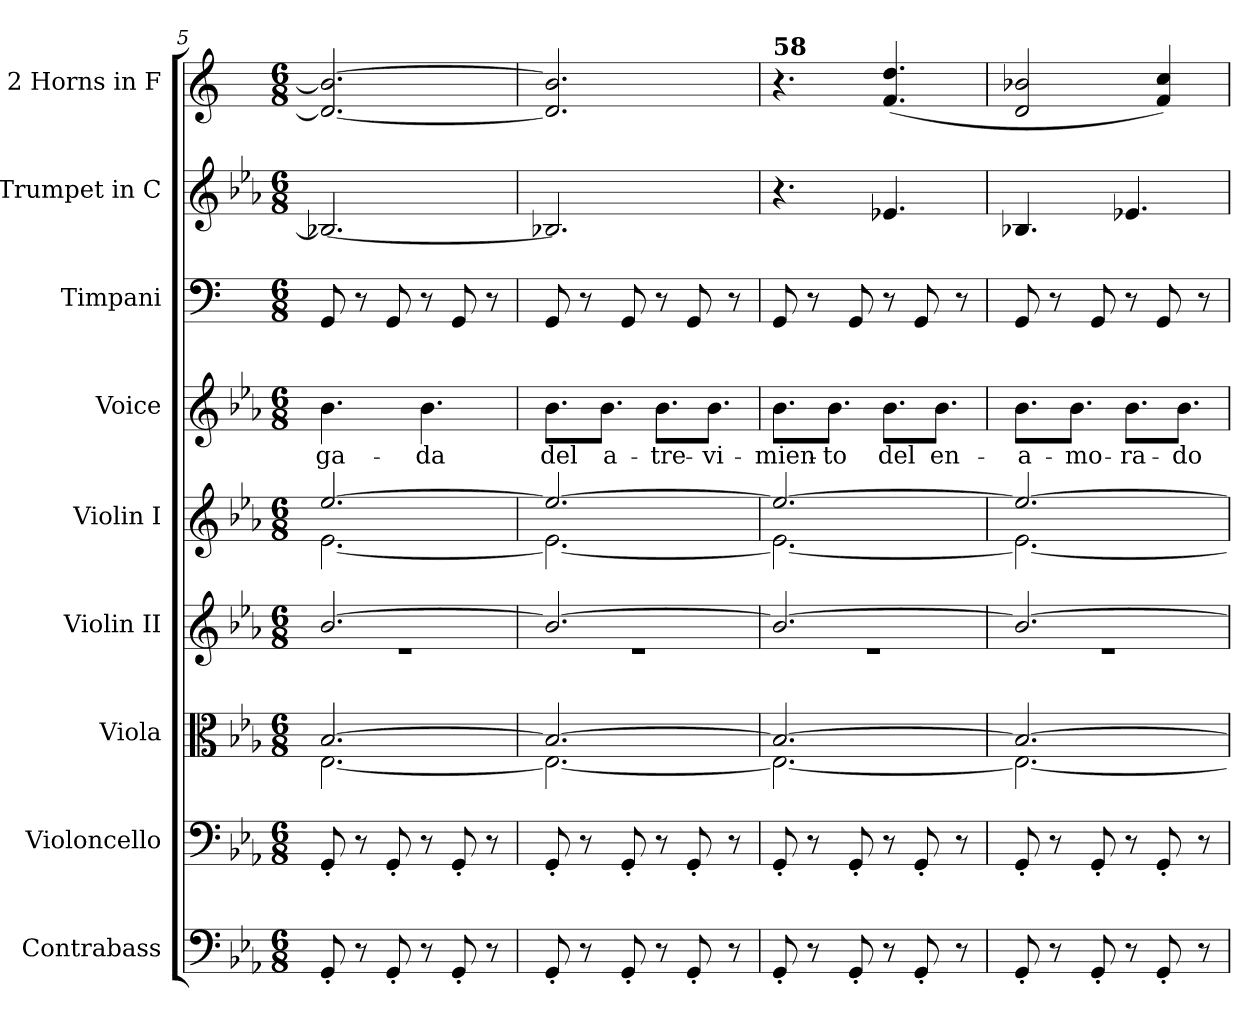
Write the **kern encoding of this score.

**kern	**kern	**kern	**kern	**kern	**kern	**text	**kern	**kern	**kern
*part9	*part8	*part7	*part6	*part5	*part4	*part4	*part3	*part2	*part1
*staff9	*staff8	*staff7	*staff6	*staff5	*staff4	*staff4	*staff3	*staff2	*staff1
*I"Contrabass	*I"Violoncello	*I"Viola	*I"Violin II	*I"Violin I	*I"Voice	*	*I"Timpani	*I"Trumpet in C	*I"2 Horns in F
*I'Cb.	*I'Vc.	*I'Vla.	*I'Vln. II	*I'Vln. I	*	*	*I'Timp.	*	*I'Hn.
*clefF4	*clefF4	*clefC3	*clefG2	*clefG2	*clefG2	*	*clefF4	*clefG2	*clefG2
*	*	*	*	*	*	*	*	*	*ITrd4c7
*k[b-e-a-]	*k[b-e-a-]	*k[b-e-a-]	*k[b-e-a-]	*k[b-e-a-]	*k[b-e-a-]	*	*k[]	*k[b-e-a-]	*k[b-]
*E-:	*E-:	*E-:	*E-:	*E-:	*E-:	*	*C:	*E-:	*F:
*M6/8	*M6/8	*M6/8	*M6/8	*M6/8	*M6/8	*	*M6/8	*M6/8	*M6/8
=5	=5	=5	=5	=5	=5	=5	=5	=5	=5
*	*	*^	*^	*^	*	*	*	*	*
8GG'	8GG'	[2.B-	[2.E-	[2.b-	2.r	[2.ee-	[2.e-	4.b-	-ga-	8GG	2.B-X_	2.G_ 2.e-_
8r	8r	.	.	.	.	.	.	.	.	8r	.	.
8GG'	8GG'	.	.	.	.	.	.	.	.	8GG	.	.
8r	8r	.	.	.	.	.	.	4.b-	-da	8r	.	.
8GG'	8GG'	.	.	.	.	.	.	.	.	8GG	.	.
8r	8r	.	.	.	.	.	.	.	.	8r	.	.
=6	=6	=6	=6	=6	=6	=6	=6	=6	=6	=6	=6	=6
8GG'	8GG'	2.B-_	2.E-_	2.b-_	2.r	2.ee-_	2.e-_	8.b-\L	del	8GG	2.B-X]	2.G] 2.e-]
8r	8r	.	.	.	.	.	.	.	.	8r	.	.
.	.	.	.	.	.	.	.	8.b-\J	a-	.	.	.
8GG'	8GG'	.	.	.	.	.	.	.	.	8GG	.	.
8r	8r	.	.	.	.	.	.	8.b-\L	-tre-	8r	.	.
8GG'	8GG'	.	.	.	.	.	.	.	.	8GG	.	.
.	.	.	.	.	.	.	.	8.b-\J	-vi-	.	.	.
8r	8r	.	.	.	.	.	.	.	.	8r	.	.
=7	=7	=7	=7	=7	=7	=7	=7	=7	=7	=7	=7	=7
!	!	!	!	!	!	!	!	!	!	!	!	!LO:TX:a:B:t=58
8GG'	8GG'	2.B-_	2.E-_	2.b-_	2.r	2.ee-_	2.e-_	8.b-\L	-mien-	8GG	4.r	4.r
8r	8r	.	.	.	.	.	.	.	.	8r	.	.
.	.	.	.	.	.	.	.	8.b-\J	-to	.	.	.
8GG'	8GG'	.	.	.	.	.	.	.	.	8GG	.	.
8r	8r	.	.	.	.	.	.	8.b-\L	del	8r	4.e-X	(4.B- 4.g
8GG'	8GG'	.	.	.	.	.	.	.	.	8GG	.	.
.	.	.	.	.	.	.	.	8.b-\J	en-	.	.	.
8r	8r	.	.	.	.	.	.	.	.	8r	.	.
=8	=8	=8	=8	=8	=8	=8	=8	=8	=8	=8	=8	=8
8GG'	8GG'	2.B-_	2.E-_	2.b-_	2.r	2.ee-_	2.e-_	8.b-\L	-a-	8GG	4.B-X	2G 2e-X
8r	8r	.	.	.	.	.	.	.	.	8r	.	.
.	.	.	.	.	.	.	.	8.b-\J	-mo-	.	.	.
8GG'	8GG'	.	.	.	.	.	.	.	.	8GG	.	.
8r	8r	.	.	.	.	.	.	8.b-\L	-ra-	8r	4.e-X	.
8GG'	8GG'	.	.	.	.	.	.	.	.	8GG	.	4B- 4f)
.	.	.	.	.	.	.	.	8.b-\J	-do	.	.	.
8r	8r	.	.	.	.	.	.	.	.	8r	.	.
*	*	*v	*v	*	*	*v	*v	*	*	*	*	*
*	*	*	*v	*v	*	*	*	*	*	*
=	=	=	=	=	=	=	=	=	=
*-	*-	*-	*-	*-	*-	*-	*-	*-	*-
